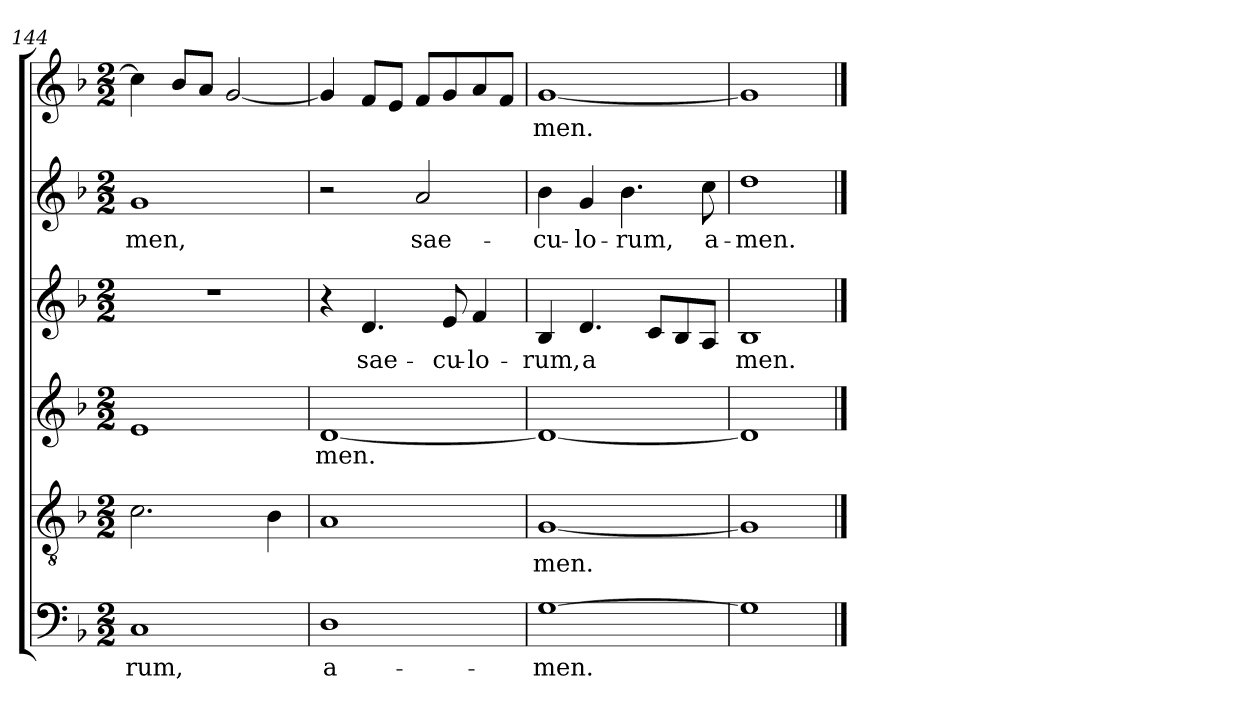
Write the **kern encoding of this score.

**kern	**text	**kern	**text	**kern	**text	**kern	**text	**kern	**text	**kern	**text
*part6	*part6	*part5	*part5	*part4	*part4	*part3	*part3	*part2	*part2	*part1	*part1
*staff6	*staff6	*staff5	*staff5	*staff4	*staff4	*staff3	*staff3	*staff2	*staff2	*staff1	*staff1
*clefF4	*	*clefGv2	*	*clefG2	*	*clefG2	*	*clefG2	*	*clefG2	*
*k[b-]	*	*k[b-]	*	*k[b-]	*	*k[b-]	*	*k[b-]	*	*k[b-]	*
*F:	*	*F:	*	*F:	*	*F:	*	*F:	*	*F:	*
*M2/2	*	*M2/2	*	*M2/2	*	*M2/2	*	*M2/2	*	*M2/2	*
=144	=144	=144	=144	=144	=144	=144	=144	=144	=144	=144	=144
!	!LO:LY:b	!	!	!	!	!	!	!	!LO:LY:b	!	!
1C	-rum,	2.c\	.	1e	.	1r	.	1g	-men,	4cc\]	.
.	.	.	.	.	.	.	.	.	.	8b-/L	.
.	.	.	.	.	.	.	.	.	.	8a/J	.
.	.	.	.	.	.	.	.	.	.	[2g/	.
.	.	4B-\	.	.	.	.	.	.	.	.	.
=145	=145	=145	=145	=145	=145	=145	=145	=145	=145	=145	=145
!	!LO:LY:b	!	!	!	!LO:LY:b	!	!	!	!	!	!
1D	a-	1A	.	[1d	-men.	4r	.	2r	.	4g/]	.
!	!	!	!	!	!	!	!LO:LY:b	!	!	!	!
.	.	.	.	.	.	4.d/	sae-	.	.	8f/L	.
.	.	.	.	.	.	.	.	.	.	8e/J	.
!	!	!	!	!	!	!	!	!	!LO:LY:b	!	!
.	.	.	.	.	.	.	.	2a/	sae-	8f/L	.
!	!	!	!	!	!	!	!LO:LY:b	!	!	!	!
.	.	.	.	.	.	8e/	-cu-	.	.	8g/	.
!	!	!	!	!	!	!	!LO:LY:b	!	!	!	!
.	.	.	.	.	.	4f/	-lo-	.	.	8a/	.
.	.	.	.	.	.	.	.	.	.	8f/J	.
=146	=146	=146	=146	=146	=146	=146	=146	=146	=146	=146	=146
!	!LO:LY:b	!	!LO:LY:b	!	!	!	!LO:LY:b	!	!LO:LY:b	!	!LO:LY:b
[1G	-men.	[1G	men.	1d_	.	4B-/	-rum,	4b-\	-cu-	[1g	-men.
!	!	!	!	!	!	!	!LO:LY:b	!	!LO:LY:b	!	!
.	.	.	.	.	.	4.d/	a	4g/	-lo-	.	.
!	!	!	!	!	!	!	!	!	!LO:LY:b	!	!
.	.	.	.	.	.	.	.	4.b-\	-rum,	.	.
.	.	.	.	.	.	8c/L	.	.	.	.	.
.	.	.	.	.	.	8B-/	.	.	.	.	.
!	!	!	!	!	!	!	!	!	!LO:LY:b	!	!
.	.	.	.	.	.	8A/J	.	8cc\	a-	.	.
=147	=147	=147	=147	=147	=147	=147	=147	=147	=147	=147	=147
!	!	!	!	!	!	!	!LO:LY:b	!	!LO:LY:b	!	!
1G]	.	1G]	.	1d]	.	1B-	men.	1dd	-men.	1g]	.
==	==	==	==	==	==	==	==	==	==	==	==
*-	*-	*-	*-	*-	*-	*-	*-	*-	*-	*-	*-
